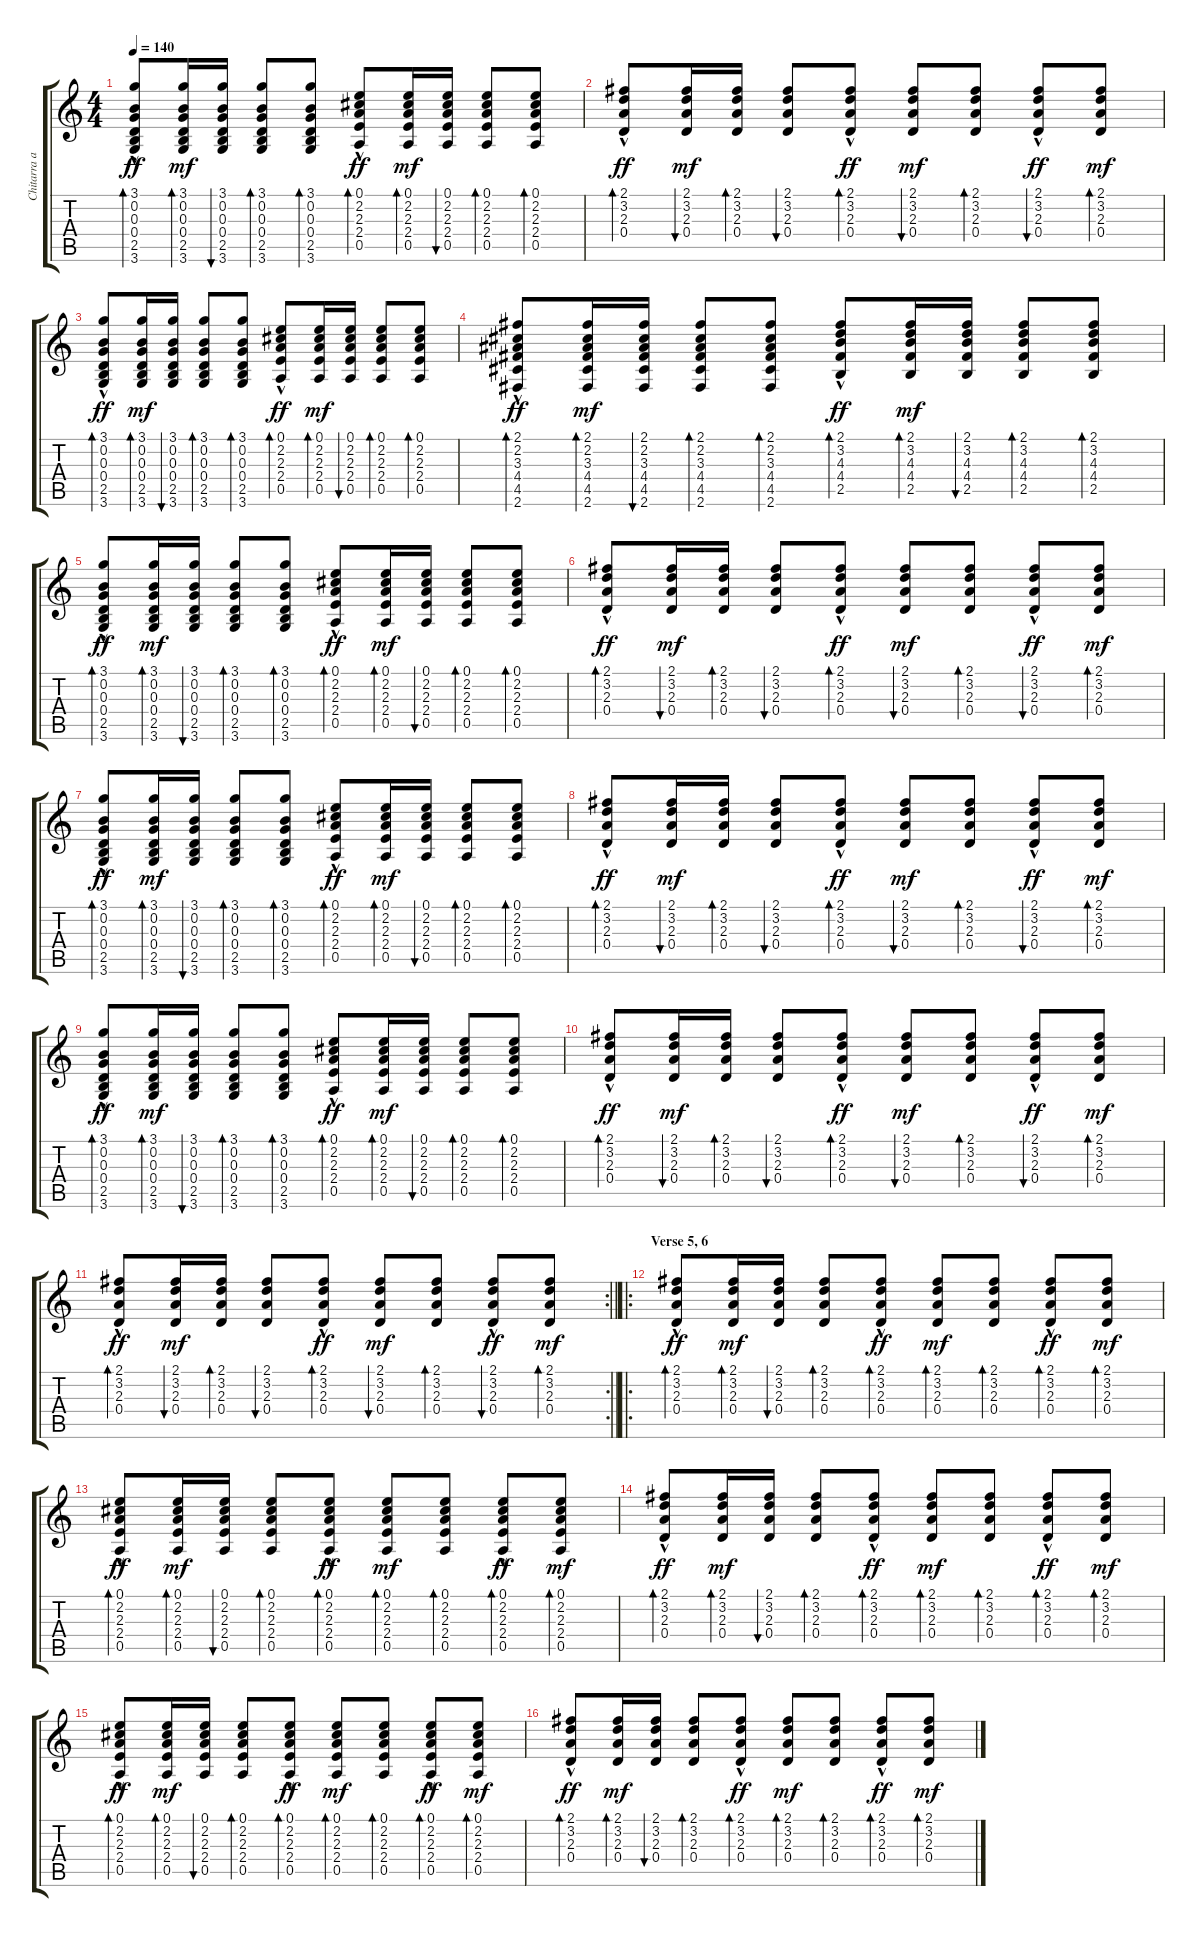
\track ("Chitarra acustica 1" "Chitarra a") {instrument acousticguitarsteel}
\staff {score tabs}
\tuning (E4 B3 G3 D3 A2 E2) {hide}
\ts (4 4)
\tempo 140
\clef g2
\ks c
(3.1{hac} 0.2{hac} 0.3{hac} 0.4{hac} 2.5{hac} 3.6{hac}).8{bd 60 dy ff} (3.1 0.2 0.3 0.4 2.5 3.6).16{bd 60 dy mf} (3.1 0.2 0.3 0.4 2.5 3.6).16{bu 60} (3.1 0.2 0.3 0.4 2.5 3.6).8{bd 60} (3.1 0.2 0.3 0.4 2.5 3.6).8{bd 60} (0.1{hac} 2.2{hac} 2.3{hac} 2.4{hac} 0.5{hac}).8{bd 60 dy ff} (0.1 2.2 2.3 2.4 0.5).16{bd 60 dy mf} (0.1 2.2 2.3 2.4 0.5).16{bu 60} (0.1 2.2 2.3 2.4 0.5).8{bd 60} (0.1 2.2 2.3 2.4 0.5).8{bd 60} |
(2.1{hac} 3.2{hac} 2.3{hac} 0.4{hac}).8{bd 120 dy ff} (2.1 3.2 2.3 0.4).16{bu 120 dy mf} (2.1 3.2 2.3 0.4).16{bd 120} (2.1 3.2 2.3 0.4).8{bu 120} (2.1{hac} 3.2{hac} 2.3{hac} 0.4{hac}).8{bd 120 dy ff} (2.1 3.2 2.3 0.4).8{bu 120 dy mf} (2.1 3.2 2.3 0.4).8{bd 120} (2.1{hac} 3.2{hac} 2.3{hac} 0.4{hac}).8{bu 120 dy ff} (2.1 3.2 2.3 0.4).8{bd 120 dy mf} |
(3.1{hac} 0.2{hac} 0.3{hac} 0.4{hac} 2.5{hac} 3.6{hac}).8{bd 60 dy ff} (3.1 0.2 0.3 0.4 2.5 3.6).16{bd 60 dy mf} (3.1 0.2 0.3 0.4 2.5 3.6).16{bu 60} (3.1 0.2 0.3 0.4 2.5 3.6).8{bd 60} (3.1 0.2 0.3 0.4 2.5 3.6).8{bd 60} (0.1{hac} 2.2{hac} 2.3{hac} 2.4{hac} 0.5{hac}).8{bd 60 dy ff} (0.1 2.2 2.3 2.4 0.5).16{bd 60 dy mf} (0.1 2.2 2.3 2.4 0.5).16{bu 60} (0.1 2.2 2.3 2.4 0.5).8{bd 60} (0.1 2.2 2.3 2.4 0.5).8{bd 60} |
(2.1{hac} 2.2{hac} 3.3{hac} 4.4{hac} 4.5{hac} 2.6{hac}).8{bd 60 dy ff} (2.1 2.2 3.3 4.4 4.5 2.6).16{bd 60 dy mf} (2.1 2.2 3.3 4.4 4.5 2.6).16{bu 60} (2.1 2.2 3.3 4.4 4.5 2.6).8{bd 60} (2.1 2.2 3.3 4.4 4.5 2.6).8{bd 60} (2.1{hac} 3.2{hac} 4.3{hac} 4.4{hac} 2.5{hac}).8{bd 60 dy ff} (2.1 3.2 4.3 4.4 2.5).16{bd 60 dy mf} (2.1 3.2 4.3 4.4 2.5).16{bu 60} (2.1 3.2 4.3 4.4 2.5).8{bd 60} (2.1 3.2 4.3 4.4 2.5).8{bd 60} |
(3.1{hac} 0.2{hac} 0.3{hac} 0.4{hac} 2.5{hac} 3.6{hac}).8{bd 60 dy ff} (3.1 0.2 0.3 0.4 2.5 3.6).16{bd 60 dy mf} (3.1 0.2 0.3 0.4 2.5 3.6).16{bu 60} (3.1 0.2 0.3 0.4 2.5 3.6).8{bd 60} (3.1 0.2 0.3 0.4 2.5 3.6).8{bd 60} (0.1{hac} 2.2{hac} 2.3{hac} 2.4{hac} 0.5{hac}).8{bd 60 dy ff} (0.1 2.2 2.3 2.4 0.5).16{bd 60 dy mf} (0.1 2.2 2.3 2.4 0.5).16{bu 60} (0.1 2.2 2.3 2.4 0.5).8{bd 60} (0.1 2.2 2.3 2.4 0.5).8{bd 60} |
(2.1{hac} 3.2{hac} 2.3{hac} 0.4{hac}).8{bd 120 dy ff} (2.1 3.2 2.3 0.4).16{bu 120 dy mf} (2.1 3.2 2.3 0.4).16{bd 120} (2.1 3.2 2.3 0.4).8{bu 120} (2.1{hac} 3.2{hac} 2.3{hac} 0.4{hac}).8{bd 120 dy ff} (2.1 3.2 2.3 0.4).8{bu 120 dy mf} (2.1 3.2 2.3 0.4).8{bd 120} (2.1{hac} 3.2{hac} 2.3{hac} 0.4{hac}).8{bu 120 dy ff} (2.1 3.2 2.3 0.4).8{bd 120 dy mf} |
(3.1{hac} 0.2{hac} 0.3{hac} 0.4{hac} 2.5{hac} 3.6{hac}).8{bd 60 dy ff} (3.1 0.2 0.3 0.4 2.5 3.6).16{bd 60 dy mf} (3.1 0.2 0.3 0.4 2.5 3.6).16{bu 60} (3.1 0.2 0.3 0.4 2.5 3.6).8{bd 60} (3.1 0.2 0.3 0.4 2.5 3.6).8{bd 60} (0.1{hac} 2.2{hac} 2.3{hac} 2.4{hac} 0.5{hac}).8{bd 60 dy ff} (0.1 2.2 2.3 2.4 0.5).16{bd 60 dy mf} (0.1 2.2 2.3 2.4 0.5).16{bu 60} (0.1 2.2 2.3 2.4 0.5).8{bd 60} (0.1 2.2 2.3 2.4 0.5).8{bd 60} |
(2.1{hac} 3.2{hac} 2.3{hac} 0.4{hac}).8{bd 120 dy ff} (2.1 3.2 2.3 0.4).16{bu 120 dy mf} (2.1 3.2 2.3 0.4).16{bd 120} (2.1 3.2 2.3 0.4).8{bu 120} (2.1{hac} 3.2{hac} 2.3{hac} 0.4{hac}).8{bd 120 dy ff} (2.1 3.2 2.3 0.4).8{bu 120 dy mf} (2.1 3.2 2.3 0.4).8{bd 120} (2.1{hac} 3.2{hac} 2.3{hac} 0.4{hac}).8{bu 120 dy ff} (2.1 3.2 2.3 0.4).8{bd 120 dy mf} |
(3.1{hac} 0.2{hac} 0.3{hac} 0.4{hac} 2.5{hac} 3.6{hac}).8{bd 60 dy ff} (3.1 0.2 0.3 0.4 2.5 3.6).16{bd 60 dy mf} (3.1 0.2 0.3 0.4 2.5 3.6).16{bu 60} (3.1 0.2 0.3 0.4 2.5 3.6).8{bd 60} (3.1 0.2 0.3 0.4 2.5 3.6).8{bd 60} (0.1{hac} 2.2{hac} 2.3{hac} 2.4{hac} 0.5{hac}).8{bd 60 dy ff} (0.1 2.2 2.3 2.4 0.5).16{bd 60 dy mf} (0.1 2.2 2.3 2.4 0.5).16{bu 60} (0.1 2.2 2.3 2.4 0.5).8{bd 60} (0.1 2.2 2.3 2.4 0.5).8{bd 60} |
(2.1{hac} 3.2{hac} 2.3{hac} 0.4{hac}).8{bd 120 dy ff} (2.1 3.2 2.3 0.4).16{bu 120 dy mf} (2.1 3.2 2.3 0.4).16{bd 120} (2.1 3.2 2.3 0.4).8{bu 120} (2.1{hac} 3.2{hac} 2.3{hac} 0.4{hac}).8{bd 120 dy ff} (2.1 3.2 2.3 0.4).8{bu 120 dy mf} (2.1 3.2 2.3 0.4).8{bd 120} (2.1{hac} 3.2{hac} 2.3{hac} 0.4{hac}).8{bu 120 dy ff} (2.1 3.2 2.3 0.4).8{bd 120 dy mf} |
\rc 2
\barLineRight lightlight
(2.1{hac} 3.2{hac} 2.3{hac} 0.4{hac}).8{bd 120 dy ff} (2.1 3.2 2.3 0.4).16{bu 120 dy mf} (2.1 3.2 2.3 0.4).16{bd 120} (2.1 3.2 2.3 0.4).8{bu 120} (2.1{hac} 3.2{hac} 2.3{hac} 0.4{hac}).8{bd 120 dy ff} (2.1 3.2 2.3 0.4).8{bu 120 dy mf} (2.1 3.2 2.3 0.4).8{bd 120} (2.1{hac} 3.2{hac} 2.3{hac} 0.4{hac}).8{bu 120 dy ff} (2.1 3.2 2.3 0.4).8{bd 120 dy mf} |
\ro
\section ("" "Verse 5, 6")
(2.1{hac} 3.2{hac} 2.3{hac} 0.4{hac}).8{bd 120 dy ff} (2.1 3.2 2.3 0.4).16{bd 60 dy mf} (2.1 3.2 2.3 0.4).16{bu 60} (2.1 3.2 2.3 0.4).8{bd 60} (2.1{hac} 3.2{hac} 2.3{hac} 0.4{hac}).8{bd 120 dy ff} (2.1 3.2 2.3 0.4).8{bd 60 dy mf} (2.1 3.2 2.3 0.4).8{bd 120} (2.1{hac} 3.2{hac} 2.3{hac} 0.4{hac}).8{bd 60 dy ff} (2.1 3.2 2.3 0.4).8{bd 120 dy mf} |
(0.1{hac} 2.2{hac} 2.3{hac} 2.4{hac} 0.5{hac}).8{bd 120 dy ff} (0.1 2.2 2.3 2.4 0.5).16{bd 60 dy mf} (0.1 2.2 2.3 2.4 0.5).16{bu 60} (0.1 2.2 2.3 2.4 0.5).8{bd 60} (0.1{hac} 2.2{hac} 2.3{hac} 2.4{hac} 0.5{hac}).8{bd 120 dy ff} (0.1 2.2 2.3 2.4 0.5).8{bd 60 dy mf} (0.1 2.2 2.3 2.4 0.5).8{bd 120} (0.1{hac} 2.2{hac} 2.3{hac} 2.4{hac} 0.5{hac}).8{bd 60 dy ff} (0.1 2.2 2.3 2.4 0.5).8{bd 120 dy mf} |
(2.1{hac} 3.2{hac} 2.3{hac} 0.4{hac}).8{bd 120 dy ff} (2.1 3.2 2.3 0.4).16{bd 60 dy mf} (2.1 3.2 2.3 0.4).16{bu 60} (2.1 3.2 2.3 0.4).8{bd 60} (2.1{hac} 3.2{hac} 2.3{hac} 0.4{hac}).8{bd 120 dy ff} (2.1 3.2 2.3 0.4).8{bd 60 dy mf} (2.1 3.2 2.3 0.4).8{bd 120} (2.1{hac} 3.2{hac} 2.3{hac} 0.4{hac}).8{bd 60 dy ff} (2.1 3.2 2.3 0.4).8{bd 120 dy mf} |
(0.1{hac} 2.2{hac} 2.3{hac} 2.4{hac} 0.5{hac}).8{bd 120 dy ff} (0.1 2.2 2.3 2.4 0.5).16{bd 60 dy mf} (0.1 2.2 2.3 2.4 0.5).16{bu 60} (0.1 2.2 2.3 2.4 0.5).8{bd 60} (0.1{hac} 2.2{hac} 2.3{hac} 2.4{hac} 0.5{hac}).8{bd 120 dy ff} (0.1 2.2 2.3 2.4 0.5).8{bd 60 dy mf} (0.1 2.2 2.3 2.4 0.5).8{bd 120} (0.1{hac} 2.2{hac} 2.3{hac} 2.4{hac} 0.5{hac}).8{bd 60 dy ff} (0.1 2.2 2.3 2.4 0.5).8{bd 120 dy mf} |
(2.1{hac} 3.2{hac} 2.3{hac} 0.4{hac}).8{bd 120 dy ff} (2.1 3.2 2.3 0.4).16{bd 60 dy mf} (2.1 3.2 2.3 0.4).16{bu 60} (2.1 3.2 2.3 0.4).8{bd 60} (2.1{hac} 3.2{hac} 2.3{hac} 0.4{hac}).8{bd 120 dy ff} (2.1 3.2 2.3 0.4).8{bd 60 dy mf} (2.1 3.2 2.3 0.4).8{bd 120} (2.1{hac} 3.2{hac} 2.3{hac} 0.4{hac}).8{bd 60 dy ff} (2.1 3.2 2.3 0.4).8{bd 120 dy mf}
